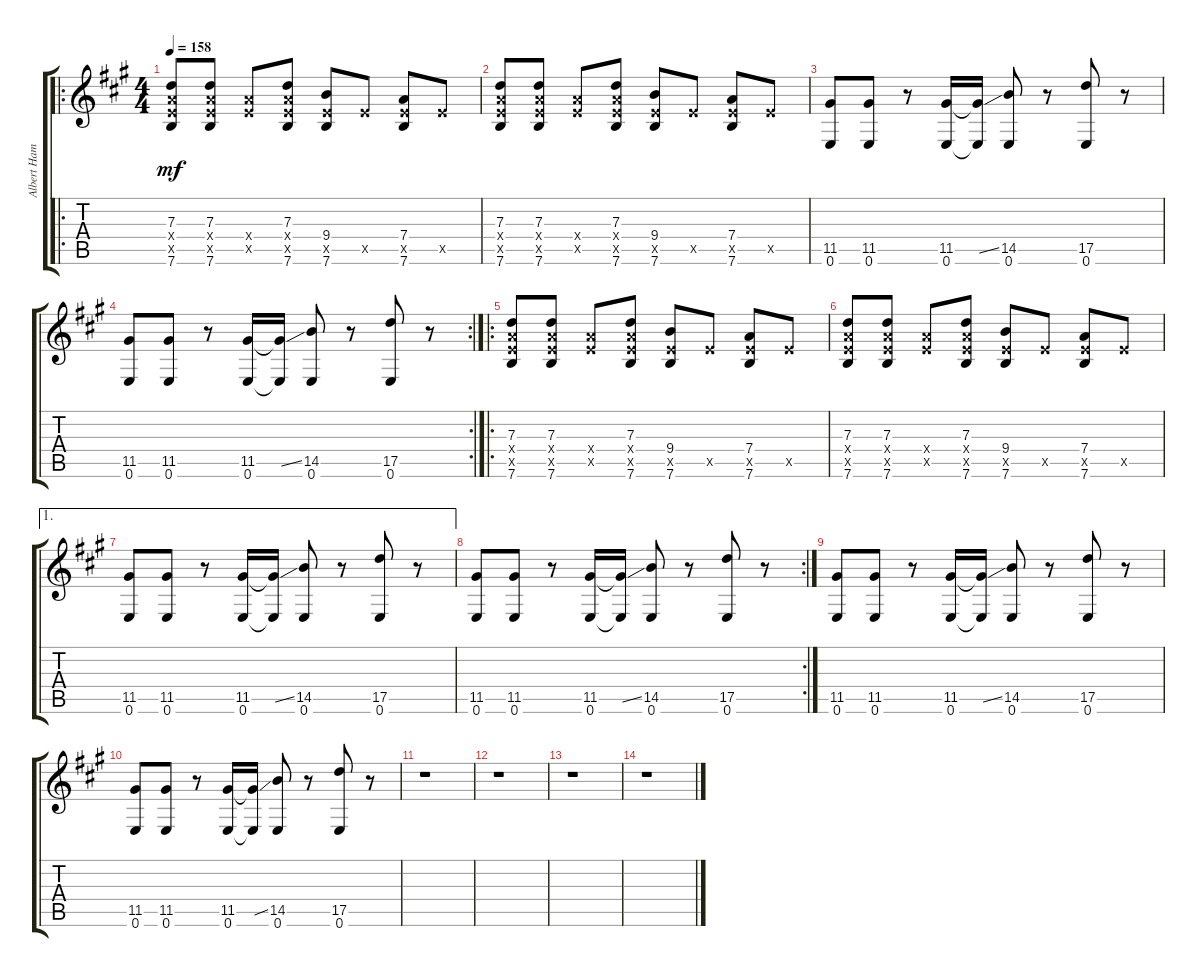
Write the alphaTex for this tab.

\track ("Albert Hammond Jr." "Albert Ham") {instrument overdrivenguitar}
\staff {score tabs}
\tuning (E4 B3 G3 D3 A2 E2) {hide}
\ro
\ts (4 4)
\tempo 158
\clef g2
\ks a
(7.3 7.4{x} 7.5{x} 7.6).8{dy mf} (7.3 7.4{x} 7.5{x} 7.6).8 (7.4{x} 7.5{x}).8 (7.3 7.4{x} 7.5{x} 7.6).8 (9.4 7.5{x} 7.6).8 7.5{x}.8 (7.4 7.5{x} 7.6).8 7.5{x}.8 |
(7.3 7.4{x} 7.5{x} 7.6).8 (7.3 7.4{x} 7.5{x} 7.6).8 (7.4{x} 7.5{x}).8 (7.3 7.4{x} 7.5{x} 7.6).8 (9.4 7.5{x} 7.6).8 7.5{x}.8 (7.4 7.5{x} 7.6).8 7.5{x}.8 |
(11.5 0.6).8 (11.5 0.6).8 r.8 (11.5 0.6).16 (11.5{ss t} 0.6{t}).16 (14.5 0.6).8 r.8 (17.5 0.6).8 r.8 |
\rc 2
(11.5 0.6).8 (11.5 0.6).8 r.8 (11.5 0.6).16 (11.5{ss t} 0.6{t}).16 (14.5 0.6).8 r.8 (17.5 0.6).8 r.8 |
\ro
(7.3 7.4{x} 7.5{x} 7.6).8 (7.3 7.4{x} 7.5{x} 7.6).8 (7.4{x} 7.5{x}).8 (7.3 7.4{x} 7.5{x} 7.6).8 (9.4 7.5{x} 7.6).8 7.5{x}.8 (7.4 7.5{x} 7.6).8 7.5{x}.8 |
(7.3 7.4{x} 7.5{x} 7.6).8 (7.3 7.4{x} 7.5{x} 7.6).8 (7.4{x} 7.5{x}).8 (7.3 7.4{x} 7.5{x} 7.6).8 (9.4 7.5{x} 7.6).8 7.5{x}.8 (7.4 7.5{x} 7.6).8 7.5{x}.8 |
\ae 1
(11.5 0.6).8 (11.5 0.6).8 r.8 (11.5 0.6).16 (11.5{ss t} 0.6{t}).16 (14.5 0.6).8 r.8 (17.5 0.6).8 r.8 |
\rc 2
(11.5 0.6).8 (11.5 0.6).8 r.8 (11.5 0.6).16 (11.5{ss t} 0.6{t}).16 (14.5 0.6).8 r.8 (17.5 0.6).8 r.8 |
(11.5 0.6).8 (11.5 0.6).8 r.8 (11.5 0.6).16 (11.5{ss t} 0.6{t}).16 (14.5 0.6).8 r.8 (17.5 0.6).8 r.8 |
(11.5 0.6).8 (11.5 0.6).8 r.8 (11.5 0.6).16 (11.5{ss t} 0.6{t}).16 (14.5 0.6).8 r.8 (17.5 0.6).8 r.8 |
r.1 |
r.1 |
r.1 |
r.1
